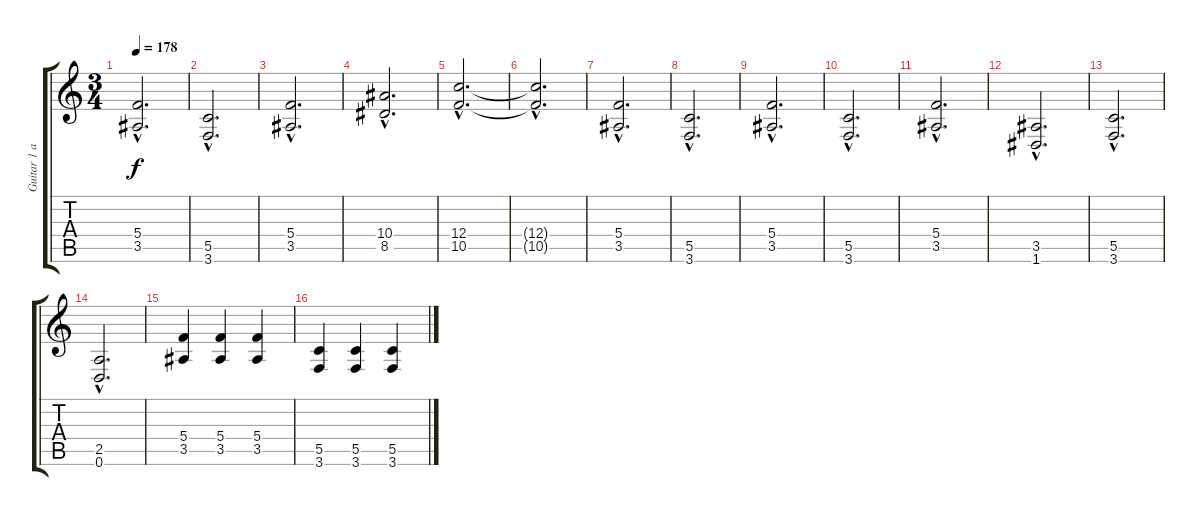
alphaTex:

\track ("Guitar 1 and 2" "Guitar 1 a") {instrument distortionguitar}
\staff {score tabs}
\tuning (D4 A3 F3 C3 G2 D2) {hide}
\ts (3 4)
\tempo 178
\clef g2
\ks c
(5.4{hac} 3.5{hac}).2{d dy f} |
(5.5{hac} 3.6{hac}).2{d} |
(5.4{hac} 3.5{hac}).2{d} |
(10.4{hac} 8.5{hac}).2{d} |
(12.4{hac} 10.5{hac}).2{d} |
(12.4{hac t} 10.5{hac t}).2{d} |
(5.4{hac} 3.5{hac}).2{d} |
(5.5{hac} 3.6{hac}).2{d} |
(5.4{hac} 3.5{hac}).2{d} |
(5.5{hac} 3.6{hac}).2{d} |
(5.4{hac} 3.5{hac}).2{d} |
(3.5{hac} 1.6{hac}).2{d} |
(5.5{hac} 3.6{hac}).2{d} |
(2.5{hac} 0.6{hac}).2{d} |
(5.4 3.5).4 (5.4 3.5).4 (5.4 3.5).4 |
(5.5 3.6).4 (5.5 3.6).4 (5.5 3.6).4
